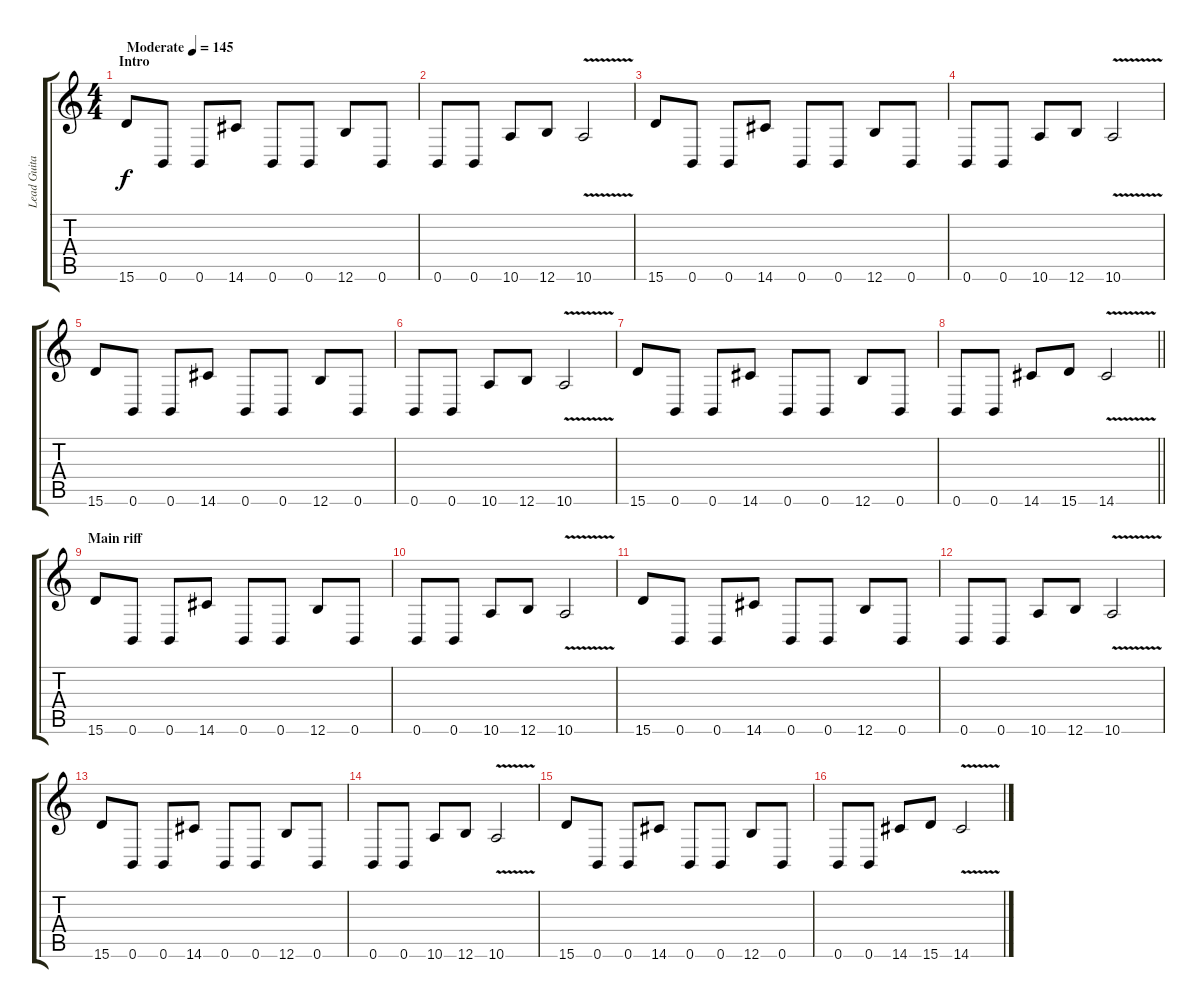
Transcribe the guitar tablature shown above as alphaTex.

\track ("Lead Guitar" "Lead Guita") {instrument distortionguitar}
\staff {score tabs}
\tuning (B3 Gb3 D3 A2 E2 B1) {hide}
\ts (4 4)
\section ("" "Intro")
\tempo (145 "Moderate")
\clef g2
\ks c
15.6.8{dy f volume 16 balance 0 instrument distortionguitar} 0.6.8 0.6.8 14.6.8 0.6.8 0.6.8 12.6.8 0.6.8 |
0.6.8 0.6.8 10.6.8 12.6.8 10.6{v}.2 |
15.6.8 0.6.8 0.6.8 14.6.8 0.6.8 0.6.8 12.6.8 0.6.8 |
0.6.8 0.6.8 10.6.8 12.6.8 10.6{v}.2 |
15.6.8 0.6.8 0.6.8 14.6.8 0.6.8 0.6.8 12.6.8 0.6.8 |
0.6.8 0.6.8 10.6.8 12.6.8 10.6{v}.2 |
15.6.8 0.6.8 0.6.8 14.6.8 0.6.8 0.6.8 12.6.8 0.6.8 |
\barLineRight lightlight
0.6.8 0.6.8 14.6.8 15.6.8 14.6{v}.2 |
\section ("" "Main riff")
15.6.8{balance 0} 0.6.8 0.6.8 14.6.8 0.6.8 0.6.8 12.6.8 0.6.8 |
0.6.8 0.6.8 10.6.8 12.6.8 10.6{v}.2 |
15.6.8 0.6.8 0.6.8 14.6.8 0.6.8 0.6.8 12.6.8 0.6.8 |
0.6.8 0.6.8 10.6.8 12.6.8 10.6{v}.2 |
15.6.8 0.6.8 0.6.8 14.6.8 0.6.8 0.6.8 12.6.8 0.6.8 |
0.6.8 0.6.8 10.6.8 12.6.8 10.6{v}.2 |
15.6.8 0.6.8 0.6.8 14.6.8 0.6.8 0.6.8 12.6.8 0.6.8 |
0.6.8 0.6.8 14.6.8 15.6.8 14.6{v}.2
